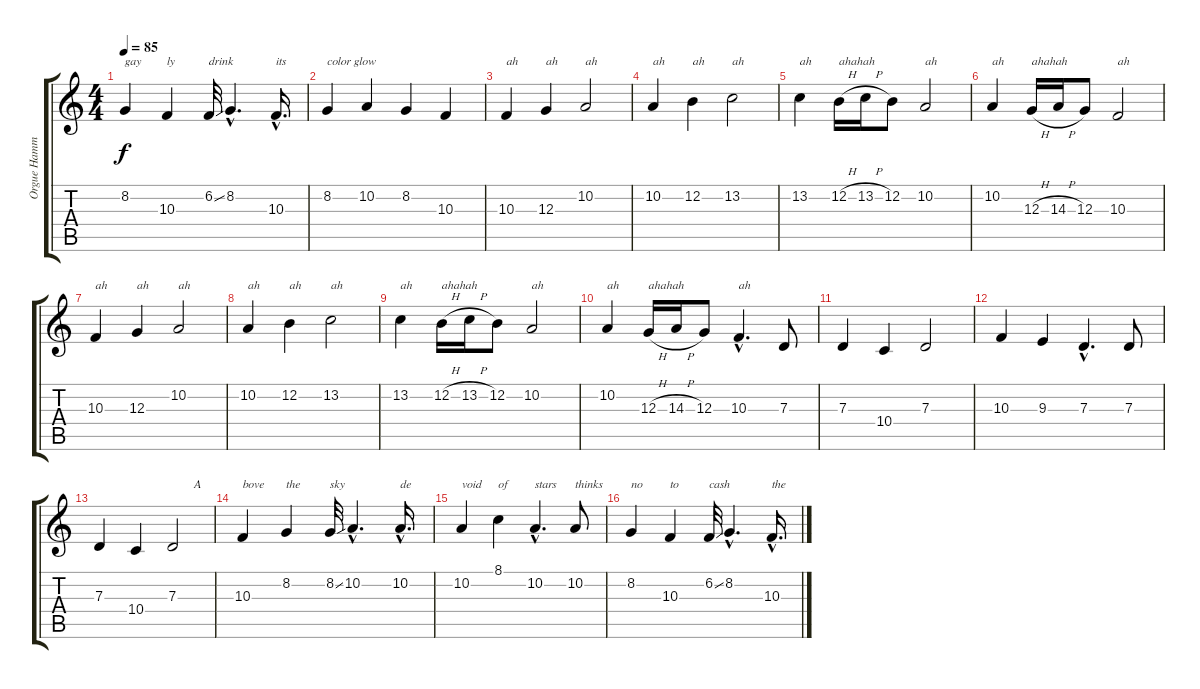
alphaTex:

\track ("Orgue Hammond" "Orgue Hamm") {instrument rockorgan}
\staff {score tabs}
\tuning (E4 B3 G3 D3 A2 E2) {hide}
\ts (4 4)
\tempo 85
\clef g2
\ks c
8.2.4{txt "gay" dy f} 10.3.4{txt "ly"} 6.2{ss}.32{txt "drink"} 8.2{hac}.4{d} 10.3{hac}.16{d txt "its"} |
8.2.4{txt "color glow"} 10.2.4 8.2.4 10.3.4 |
10.3.4{txt "ah"} 12.3.4{txt "ah"} 10.2.2{txt "ah"} |
10.2.4{txt "ah"} 12.2.4{txt "ah"} 13.2.2{txt "ah"} |
13.2.4{txt "ah"} 12.2{h}.16{txt "ahahah"} 13.2{h}.16 12.2.8 10.2.2{txt "ah"} |
10.2.4{txt "ah"} 12.3{h}.16{txt "ahahah"} 14.3{h}.16 12.3.8 10.3.2{txt "ah"} |
10.3.4{txt "ah"} 12.3.4{txt "ah"} 10.2.2{txt "ah"} |
10.2.4{txt "ah"} 12.2.4{txt "ah"} 13.2.2{txt "ah"} |
13.2.4{txt "ah"} 12.2{h}.16{txt "ahahah"} 13.2{h}.16 12.2.8 10.2.2{txt "ah"} |
10.2.4{txt "ah"} 12.3{h}.16{txt "ahahah"} 14.3{h}.16 12.3.8 10.3{hac}.4{d txt "ah"} 7.3.8 |
7.3.4 10.4.4 7.3.2 |
10.3.4 9.3.4 7.3{hac}.4{d} 7.3.8 |
7.3.4 10.4.4 7.3.2{txt "       A"} |
10.3.4{txt "bove"} 8.2.4{txt "the"} 8.2{ss}.32{txt "sky"} 10.2{hac}.4{d} 10.2{hac}.16{d txt "de"} |
10.2.4{txt "void"} 8.1.4{txt "of"} 10.2{hac}.4{d txt "stars"} 10.2.8{txt "thinks"} |
8.2.4{txt "no"} 10.3.4{txt "to"} 6.2{ss}.32{txt "cash"} 8.2{hac}.4{d} 10.3{hac}.16{d txt "the"}
